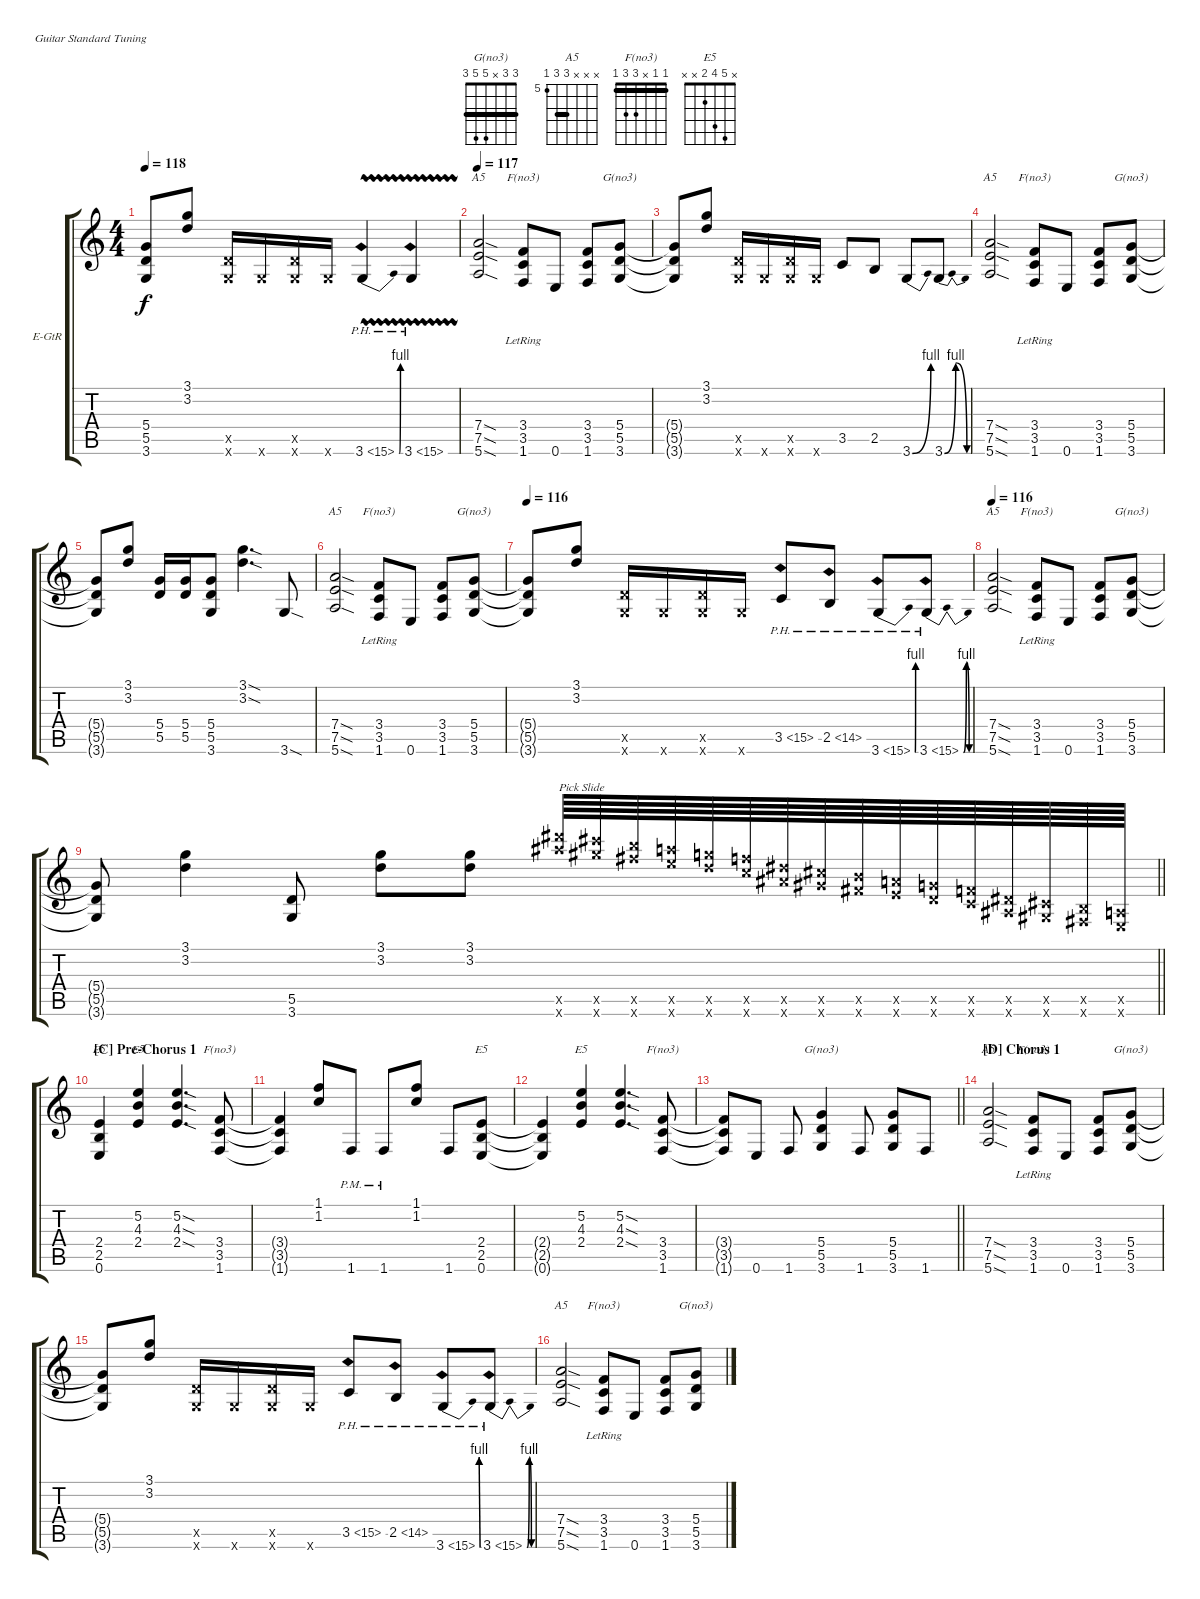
\bracketExtendMode groupsimilarinstruments
\firstSystemTrackNameOrientation horizontal
\otherSystemsTrackNameOrientation horizontal
\track ("Vivian Campbell R" "E-GtR") {instrument distortionguitar}
\staff {score tabs}
\tuning (E4 B3 G3 D3 A2 E2)
\chord ("G(no3)" 3 3 x 5 5 3) {barre (3 3)}
\chord ("A5" x x x 7 7 5) {firstfret 5 barre 7}
\chord ("F(no3)" 1 1 x 3 3 1) {barre (1 1)}
\chord ("E5" x x x 2 2 0) {barre 2}
\chord ("E5" x 5 4 2 x x)
\ts (4 4)
\tempo 118
\clef g2
\ks c
(5.4{t} 5.5{t} 3.6{t}).8{dy f} (3.1 3.2).8 (3.6{x} 5.5{x}).16 3.6{x}.16 (3.6{x} 5.5{x}).16 3.6{x}.16 3.6{be (bend 0 0 15.6 4) ph 12 vw}.4 3.6{ph 12 vw}.4 |
\tempo 117
(7.4{sod} 7.5{sod} 5.6{sod}).2{ch "A5"} (3.4{lr} 3.5{lr} 1.6).8{ch "F(no3)"} 0.6.8 (3.4 3.5 1.6).8 (5.4 5.5 3.6).8{ch "G(no3)"} |
(5.4{t} 5.5{t} 3.6{t}).8 (3.1 3.2).8 (3.6{x} 5.5{x}).16 3.6{x}.16 (3.6{x} 5.5{x}).16 3.6{x}.16 3.5.8 2.5.8 3.6{be (bend 0 0 10.2 4)}.8 3.6{be (bendrelease 0 0 5.3999999999999995 4 17.4 4 25.2 0)}.8 |
(7.4{sod} 7.5{sod} 5.6{sod}).2{ch "A5"} (3.4{lr} 3.5{lr} 1.6).8{ch "F(no3)"} 0.6.8 (3.4 3.5 1.6).8 (5.4 5.5 3.6).8{ch "G(no3)"} |
(5.4{t} 5.5{t} 3.6{t}).8 (3.1 3.2).8 (5.5 5.4).16 (5.5 5.4).16 (3.6 5.5 5.4).8 (3.2{sod} 3.1{sod}).4{d} 3.6{sod}.8 |
\scale
0.261108 (7.4{sod} 7.5{sod} 5.6{sod}).2{ch "A5"} (3.4{lr} 3.5{lr} 1.6).8{ch "F(no3)"} 0.6.8 (3.4 3.5 1.6).8 (5.4 5.5 3.6).8{ch "G(no3)"} |
\tempo 116
\scale
0.302811 (5.4{t} 5.5{t} 3.6{t}).8 (3.1 3.2).8 (3.6{x} 5.5{x}).16 3.6{x}.16 (3.6{x} 5.5{x}).16 3.6{x}.16 3.5{ph 12}.8 2.5{ph 12}.8 3.6{be (bend 0 0 10.2 4) ph 12}.8 3.6{be (bendrelease 0 0 5.3999999999999995 4 17.4 4 25.2 0) ph 12}.8 |
\tempo 116
\scale
0.207782 (7.4{sod} 7.5{sod} 5.6{sod}).2{ch "A5"} (3.4{lr} 3.5{lr} 1.6).8{ch "F(no3)"} 0.6.8 (3.4 3.5 1.6).8 (5.4 5.5 3.6).8{ch "G(no3)"} |
\scale
0.268224
\barLineRight lightlight
(5.4{t} 5.5{t} 3.6{t}).8 (3.1 3.2).4 (3.6 5.5).8 (3.2 3.1).8 (3.2 3.1).8 (30.6{x} 30.5{x}).64{txt "Pick Slide"} (28.6{x} 28.5{x}).64 (26.6{x} 26.5{x}).64 (24.6{x} 24.5{x}).64 (22.6{x} 22.5{x}).64 (20.5{x} 20.6{x}).64 (18.5{x} 18.6{x}).64 (16.6{x} 16.5{x}).64 (14.6{x} 14.5{x}).64 (12.6{x} 12.5{x}).64 (10.6{x} 10.5{x}).64 (8.6{x} 8.5{x}).64 (6.6{x} 6.5{x}).64 (4.6{x} 4.5{x}).64 (2.6{x} 2.5{x}).64 (0.6{x} 0.5{x}).64 |
\section ("C" "Pre-Chorus 1")
(2.4 2.5 0.6).4{ch "E5"} (5.2 4.3 2.4).4{ch "E5"} (5.2{sod} 4.3{sod} 2.4{sod}).4{d} (3.4 3.5 1.6).8{ch "F(no3)"} |
(3.4{t} 3.5{t} 1.6{t}).4 (1.2 1.1).8 1.6{pm}.8 1.6{pm}.8 (1.2 1.1).8 1.6.8 (2.4 2.5 0.6).8{ch "E5"} |
(2.4{t} 2.5{t} 0.6{t}).4 (5.2 4.3 2.4).4{ch "E5"} (5.2{sod} 4.3{sod} 2.4{sod}).4{d} (3.4 3.5 1.6).8{ch "F(no3)"} |
\barLineRight lightlight
(3.4{t} 3.5{t} 1.6{t}).8 0.6.8 1.6.8 (5.4 5.5 3.6).4{ch "G(no3)"} 1.6.8 (5.4 5.5 3.6).8 1.6.8 |
\section ("D" "Chorus 1")
\scale
0.259992 (7.4{sod} 7.5{sod} 5.6{sod}).2{ch "A5"} (3.4{lr} 3.5{lr} 1.6).8{ch "F(no3)"} 0.6.8 (3.4 3.5 1.6).8 (5.4 5.5 3.6).8{ch "G(no3)"} |
\scale
0.267102 (5.4{t} 5.5{t} 3.6{t}).8 (3.1 3.2).8 (3.6{x} 5.5{x}).16 3.6{x}.16 (3.6{x} 5.5{x}).16 3.6{x}.16 3.5{ph 12}.8 2.5{ph 12}.8 3.6{be (bend 0 0 10.2 4) ph 12}.8 3.6{be (bendrelease 0 0 5.3999999999999995 4 17.4 4 25.2 0) ph 12}.8 |
\scale
0.207624 (7.4{sod} 7.5{sod} 5.6{sod}).2{ch "A5"} (3.4{lr} 3.5{lr} 1.6).8{ch "F(no3)"} 0.6.8 (3.4 3.5 1.6).8 (5.4 5.5 3.6).8{ch "G(no3)"}
